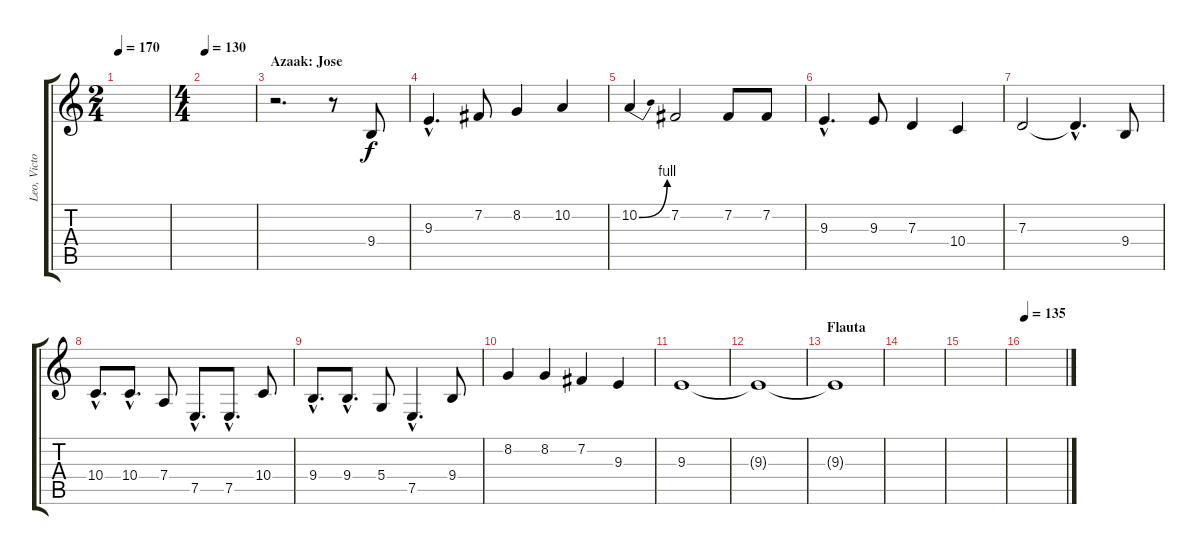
\track ("Leo, Victor, Jose y Aurora" "Leo, Victo") {instrument lead1square}
\staff {score tabs}
\tuning (E4 B3 G3 D3 A2 E2) {hide}
\ts (2 4)
\tempo 170
\clef g2
\ks c
|
\ts (4 4)
\tempo 130
|
\section ("" "Azaak: Jose")
r.2{d} r.8 9.4.8{volume 11 instrument lead1square} |
9.3{hac}.4{d} 7.2.8 8.2.4 10.2.4 |
10.2{be (bend 0 0 60 4)}.4 7.2.2 7.2.8 7.2.8 |
9.3{hac}.4{d} 9.3.8 7.3.4 10.4.4 |
7.3.2 7.3{hac t}.4{d} 9.4.8 |
10.4{hac}.8{d} 10.4{hac}.8{d} 7.4.8 7.5{hac}.8{d} 7.5{hac}.8{d} 10.4.8 |
9.4{hac}.8{d} 9.4{hac}.8{d} 5.4.8 7.5{hac}.4{d} 9.4.8 |
8.2.4 8.2.4 7.2.4 9.3.4 |
9.3.1 |
9.3{t}.1 |
\section ("" "Flauta")
9.3{t}.1 |
|
|
\tempo 135
